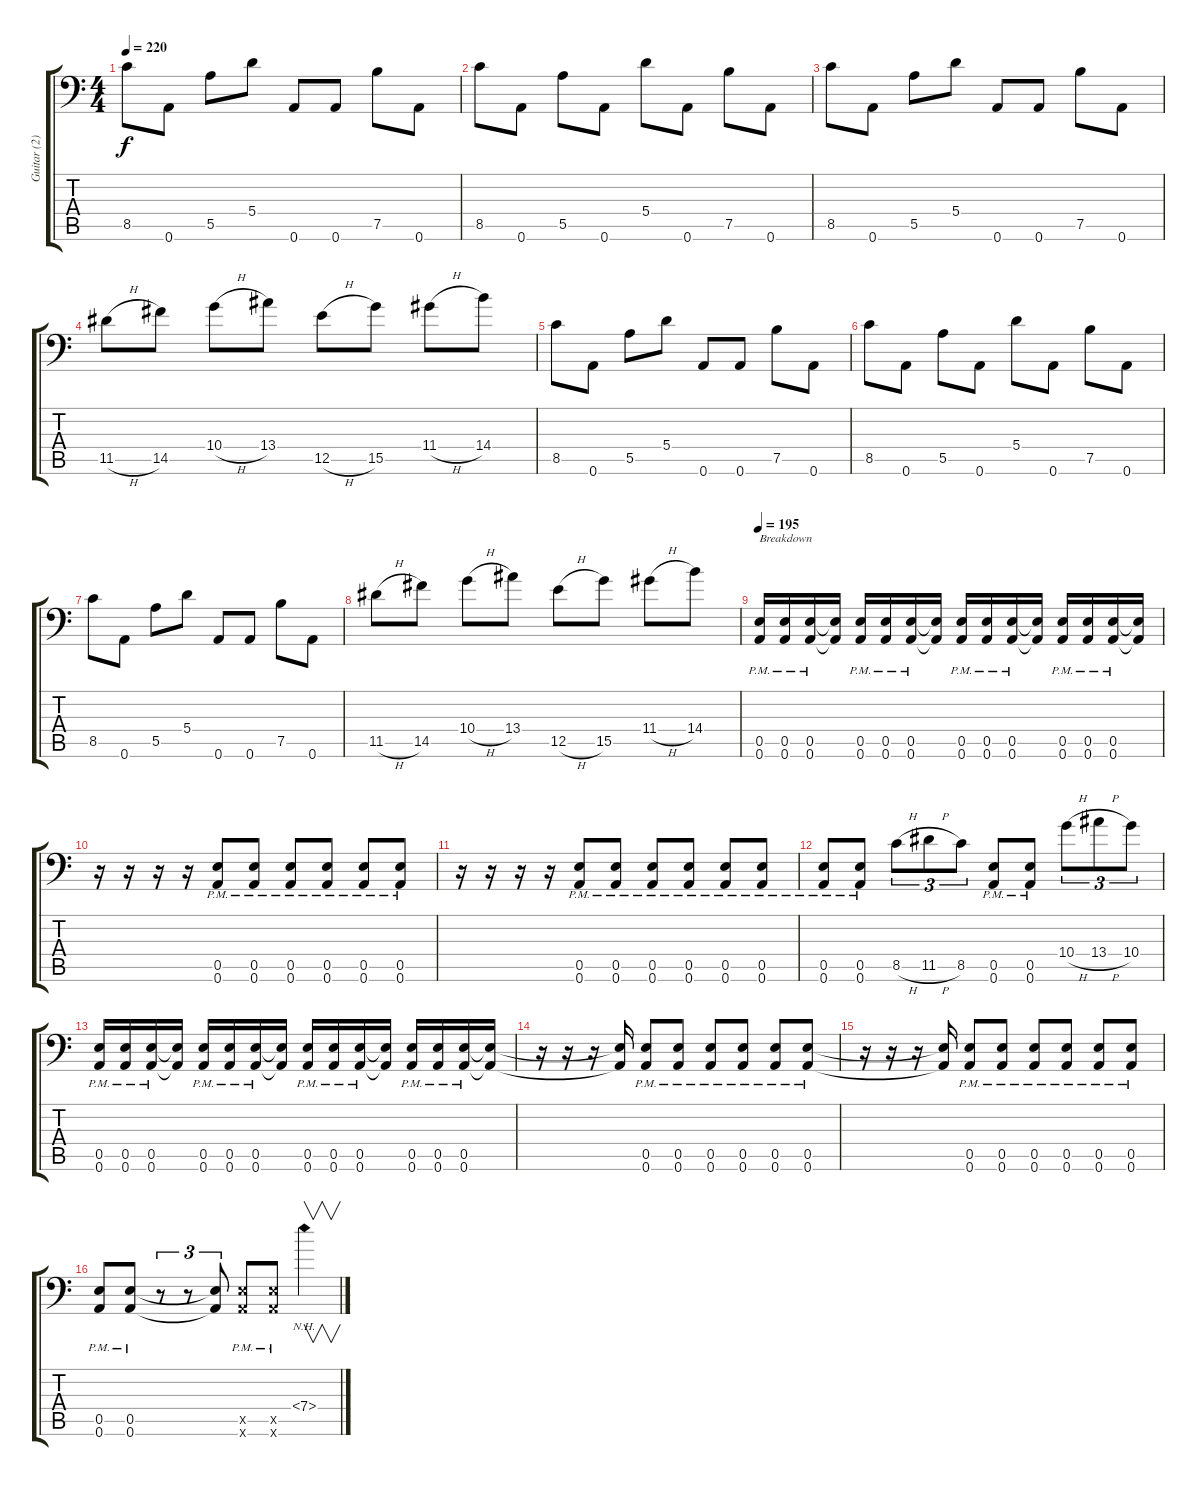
\track ("Guitar (2)" "Guitar (2)") {instrument distortionguitar}
\staff {score tabs}
\tuning (B3 Gb3 D3 A2 E2 A1) {hide}
\ts (4 4)
\tempo 220
\clef f4
\ks c
8.5.8{dy f} 0.6.8 5.5.8 5.4.8 0.6.8 0.6.8 7.5.8 0.6.8 |
8.5.8 0.6.8 5.5.8 0.6.8 5.4.8 0.6.8 7.5.8 0.6.8 |
8.5.8 0.6.8 5.5.8 5.4.8 0.6.8 0.6.8 7.5.8 0.6.8 |
11.5{h}.8 14.5.8 10.4{h}.8 13.4.8 12.5{h}.8 15.5.8 11.4{h}.8 14.4.8 |
8.5.8 0.6.8 5.5.8 5.4.8 0.6.8 0.6.8 7.5.8 0.6.8 |
8.5.8 0.6.8 5.5.8 0.6.8 5.4.8 0.6.8 7.5.8 0.6.8 |
8.5.8 0.6.8 5.5.8 5.4.8 0.6.8 0.6.8 7.5.8 0.6.8 |
11.5{h}.8 14.5.8 10.4{h}.8 13.4.8 12.5{h}.8 15.5.8 11.4{h}.8 14.4.8 |
\tempo 195
(0.5{pm} 0.6{pm}).16{txt "Breakdown"} (0.5{pm} 0.6{pm}).16 (0.5{pm} 0.6{pm}).16 (0.5{t} 0.6{t}).16 (0.5{pm} 0.6{pm}).16 (0.5{pm} 0.6{pm}).16 (0.5{pm} 0.6{pm}).16 (0.5{t} 0.6{t}).16 (0.5{pm} 0.6{pm}).16 (0.5{pm} 0.6{pm}).16 (0.5{pm} 0.6{pm}).16 (0.5{t} 0.6{t}).16 (0.5{pm} 0.6{pm}).16 (0.5{pm} 0.6{pm}).16 (0.5{pm} 0.6{pm}).16 (0.5{t} 0.6{t}).16 |
r.16 r.16 r.16 r.16 (0.5{pm} 0.6{pm}).8 (0.5{pm} 0.6{pm}).8 (0.5{pm} 0.6{pm}).8 (0.5{pm} 0.6{pm}).8 (0.5{pm} 0.6{pm}).8 (0.5{pm} 0.6{pm}).8 |
r.16 r.16 r.16 r.16 (0.5{pm} 0.6{pm}).8 (0.5{pm} 0.6{pm}).8 (0.5{pm} 0.6{pm}).8 (0.5{pm} 0.6{pm}).8 (0.5{pm} 0.6{pm}).8 (0.5{pm} 0.6{pm}).8 |
(0.5{pm} 0.6{pm}).8 (0.5{pm} 0.6{pm}).8 8.5{h}.8{tu (3 2)} 11.5{h}.8{tu (3 2)} 8.5.8{tu (3 2)} (0.5{pm} 0.6{pm}).8 (0.5{pm} 0.6{pm}).8 10.4{h}.8{tu (3 2)} 13.4{h}.8{tu (3 2)} 10.4.8{tu (3 2)} |
(0.5{pm} 0.6{pm}).16 (0.5{pm} 0.6{pm}).16 (0.5{pm} 0.6{pm}).16 (0.5{t} 0.6{t}).16 (0.5{pm} 0.6{pm}).16 (0.5{pm} 0.6{pm}).16 (0.5{pm} 0.6{pm}).16 (0.5{t} 0.6{t}).16 (0.5{pm} 0.6{pm}).16 (0.5{pm} 0.6{pm}).16 (0.5{pm} 0.6{pm}).16 (0.5{t} 0.6{t}).16 (0.5{pm} 0.6{pm}).16 (0.5{pm} 0.6{pm}).16 (0.5{pm} 0.6{pm}).16 (0.5{t} 0.6{t}).16 |
r.16 r.16 r.16 (0.5{t} 0.6{t}).16 (0.5{pm} 0.6{pm}).8 (0.5{pm} 0.6{pm}).8 (0.5{pm} 0.6{pm}).8 (0.5{pm} 0.6{pm}).8 (0.5{pm} 0.6{pm}).8 (0.5{pm} 0.6{pm}).8 |
r.16 r.16 r.16 (0.5{t} 0.6{t}).16 (0.5{pm} 0.6{pm}).8 (0.5{pm} 0.6{pm}).8 (0.5{pm} 0.6{pm}).8 (0.5{pm} 0.6{pm}).8 (0.5{pm} 0.6{pm}).8 (0.5{pm} 0.6{pm}).8 |
(0.5{pm} 0.6{pm}).8 (0.5{pm} 0.6{pm}).8 r.8{tu (3 2)} r.8{tu (3 2)} (0.5{t} 0.6{t}).8{tu (3 2)} (0.5{pm x} 0.6{pm x}).8 (0.5{pm x} 0.6{pm x}).8 7.4{nh}.4{v}
